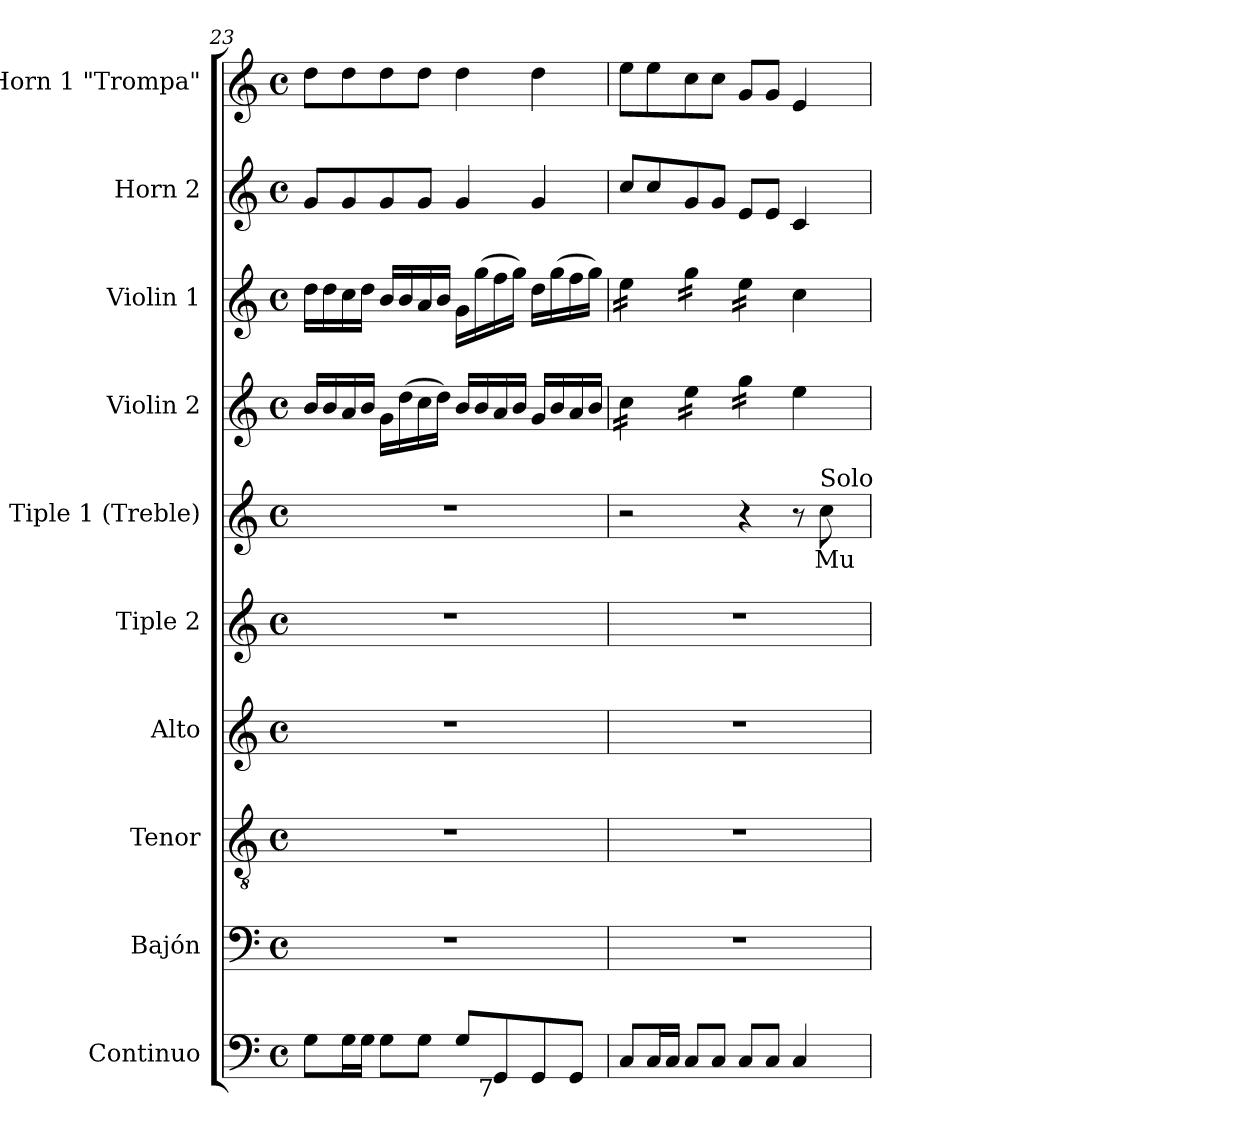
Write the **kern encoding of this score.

**kern	**kern	**kern	**kern	**kern	**kern	**text	**kern	**kern	**kern	**kern
*part10	*part9	*part8	*part7	*part6	*part5	*part5	*part4	*part3	*part2	*part1
*staff10	*staff9	*staff8	*staff7	*staff6	*staff5	*staff5	*staff4	*staff3	*staff2	*staff1
*I"Continuo	*I"Bajón	*I"Tenor	*I"Alto	*I"Tiple 2	*I"Tiple 1 (Treble)	*	*I"Violin 2	*I"Violin 1	*I"Horn 2	*I"Horn 1 "Trompa"
*I'Cont.	*	*I'T.	*I'A.	*	*	*	*I'Vln. 2	*I'Vln. 1	*I'Hn 1.	*I'Hn 1.
*clefF4	*clefF4	*clefGv2	*clefG2	*clefG2	*clefG2	*	*clefG2	*clefG2	*clefG2	*clefG2
*	*	*ITrd7c12	*	*	*	*	*	*	*ITrd7c12	*ITrd7c12
*k[]	*k[]	*k[]	*k[]	*k[]	*k[]	*	*k[]	*k[]	*k[]	*k[]
*C:	*C:	*C:	*C:	*C:	*C:	*	*C:	*C:	*C:	*C:
*M4/4	*M4/4	*M4/4	*M4/4	*M4/4	*M4/4	*	*M4/4	*M4/4	*M4/4	*M4/4
*met(c)	*met(c)	*met(c)	*met(c)	*met(c)	*met(c)	*	*met(c)	*met(c)	*met(c)	*met(c)
=23	=23	=23	=23	=23	=23	=23	=23	=23	=23	=23
8Gi\L	1r	1r	1r	1r	1r	.	16bi/LL	16ddi\LL	8Gi/L	8di\L
.	.	.	.	.	.	.	16bi/	16ddi\	.	.
16Gi\L	.	.	.	.	.	.	16ai/	16cci\	8Gi/	8di\
16Gi\JJ	.	.	.	.	.	.	16bi/JJ	16ddi\JJ	.	.
8Gi\L	.	.	.	.	.	.	16gi\LL	16bi/LL	8Gi/	8di\
.	.	.	.	.	.	.	(16ddi\	16bi/	.	.
8Gi\J	.	.	.	.	.	.	16cci\	16ai/	8Gi/J	8di\J
.	.	.	.	.	.	.	16ddi\JJ)	16bi/JJ	.	.
8Gi/L	.	.	.	.	.	.	16bi/LL	16gi\LL	4Gi/	4di\
.	.	.	.	.	.	.	16bi/	(16ggi\	.	.
!LO:TX:b:rj:t=7	!	!	!	!	!	!	!	!	!	!
8GGi/	.	.	.	.	.	.	16ai/	16ffi\	.	.
.	.	.	.	.	.	.	16bi/JJ	16ggi\JJ)	.	.
8GGi/	.	.	.	.	.	.	16gi/LL	16ddi\LL	4Gi/	4di\
.	.	.	.	.	.	.	16bi/	(16ggi\	.	.
8GGi/J	.	.	.	.	.	.	16ai/	16ffi\	.	.
.	.	.	.	.	.	.	16bi/JJ	16ggi\JJ)	.	.
!!LO:PB:g=z
=24	=24	=24	=24	=24	=24	=24	=24	=24	=24	=24
*	*	*	*	*	*	*	*tremolo	*	*	*
*	*	*	*	*	*	*	*	*tremolo	*	*
8Ci/L	1r	1r	1r	1r	2r	.	16cci\LL	16eei\LL	8ci/L	8ei\L
.	.	.	.	.	.	.	16cci\	16eei\	.	.
16Ci/L	.	.	.	.	.	.	16cci\	16eei\	8ci/	8ei\
16Ci/JJ	.	.	.	.	.	.	16cci\JJ	16eei\JJ	.	.
8Ci/L	.	.	.	.	.	.	16eei\LL	16ggi\LL	8Gi/	8ci\
.	.	.	.	.	.	.	16eei\	16ggi\	.	.
8Ci/J	.	.	.	.	.	.	16eei\	16ggi\	8Gi/J	8ci\J
.	.	.	.	.	.	.	16eei\JJ	16ggi\JJ	.	.
8Ci/L	.	.	.	.	4r	.	16ggi\LL	16eei\LL	8Ei/L	8Gi/L
.	.	.	.	.	.	.	16ggi\	16eei\	.	.
8Ci/J	.	.	.	.	.	.	16ggi\	16eei\	8Ei/J	8Gi/J
.	.	.	.	.	.	.	16ggi\JJ	16eei\JJ	.	.
*	*	*	*	*	*	*	*	*Xtremolo	*	*
*	*	*	*	*	*	*	*Xtremolo	*	*	*
4Ci/	.	.	.	.	8r	.	4eei\	4cci\	4Ci/	4Ei/
!	!	!	!	!	!LO:TX:a:t=Solo	!	!	!	!	!
!	!	!	!	!	!	!LO:LY:b:color=#000000	!	!	!	!
.	.	.	.	.	8cci\	Mu-	.	.	.	.
=	=	=	=	=	=	=	=	=	=	=
*-	*-	*-	*-	*-	*-	*-	*-	*-	*-	*-
